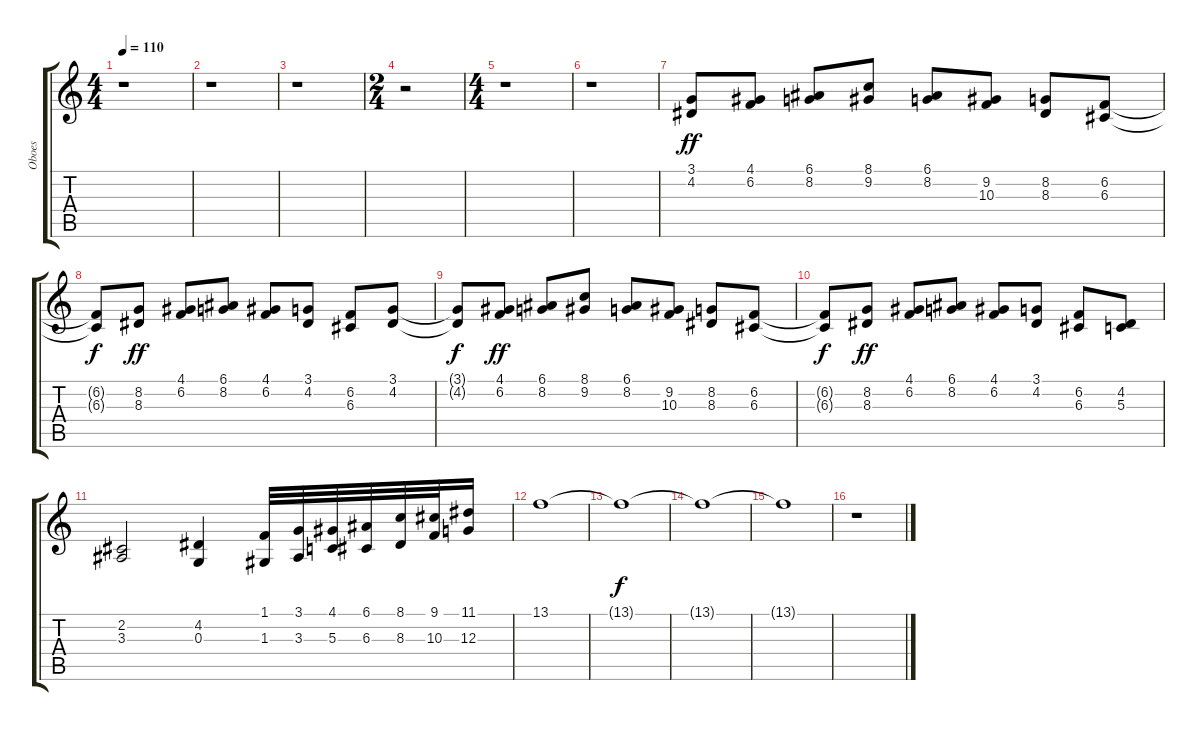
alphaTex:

\track ("Oboes               " "Oboes     ") {instrument oboe}
\staff {score tabs}
\tuning (E4 B3 G3 D3 A2 E2) {hide}
\ts (4 4)
\tempo 110
\clef g2
\ks c
r.1{dy ff} |
r.1 |
r.1 |
\ts (2 4)
r.2 |
\ts (4 4)
r.1 |
r.1 |
(3.1 4.2).8 (4.1 6.2).8 (6.1 8.2).8 (8.1 9.2).8 (6.1 8.2).8 (9.2 10.3).8 (8.2 8.3).8 (6.2 6.3).8 |
(6.2{t} 6.3{t}).8{dy f} (8.2 8.3).8{dy ff} (4.1 6.2).8 (6.1 8.2).8 (4.1 6.2).8 (3.1 4.2).8 (6.2 6.3).8 (3.1 4.2).8 |
(3.1{t} 4.2{t}).8{dy f} (4.1 6.2).8{dy ff} (6.1 8.2).8 (8.1 9.2).8 (6.1 8.2).8 (9.2 10.3).8 (8.2 8.3).8 (6.2 6.3).8 |
(6.2{t} 6.3{t}).8{dy f} (8.2 8.3).8{dy ff} (4.1 6.2).8 (6.1 8.2).8 (4.1 6.2).8 (3.1 4.2).8 (6.2 6.3).8 (4.2 5.3).8 |
(2.2 3.3).2 (4.2 0.3).4 (1.1 1.3).32 (3.1 3.3).32 (4.1 5.3).32 (6.1 6.3).32 (8.1 8.3).32 (9.1 10.3).32 (11.1 12.3).16 |
13.1.1 |
13.1{t}.1{dy f} |
13.1{t}.1 |
13.1{t}.1 |
r.1
